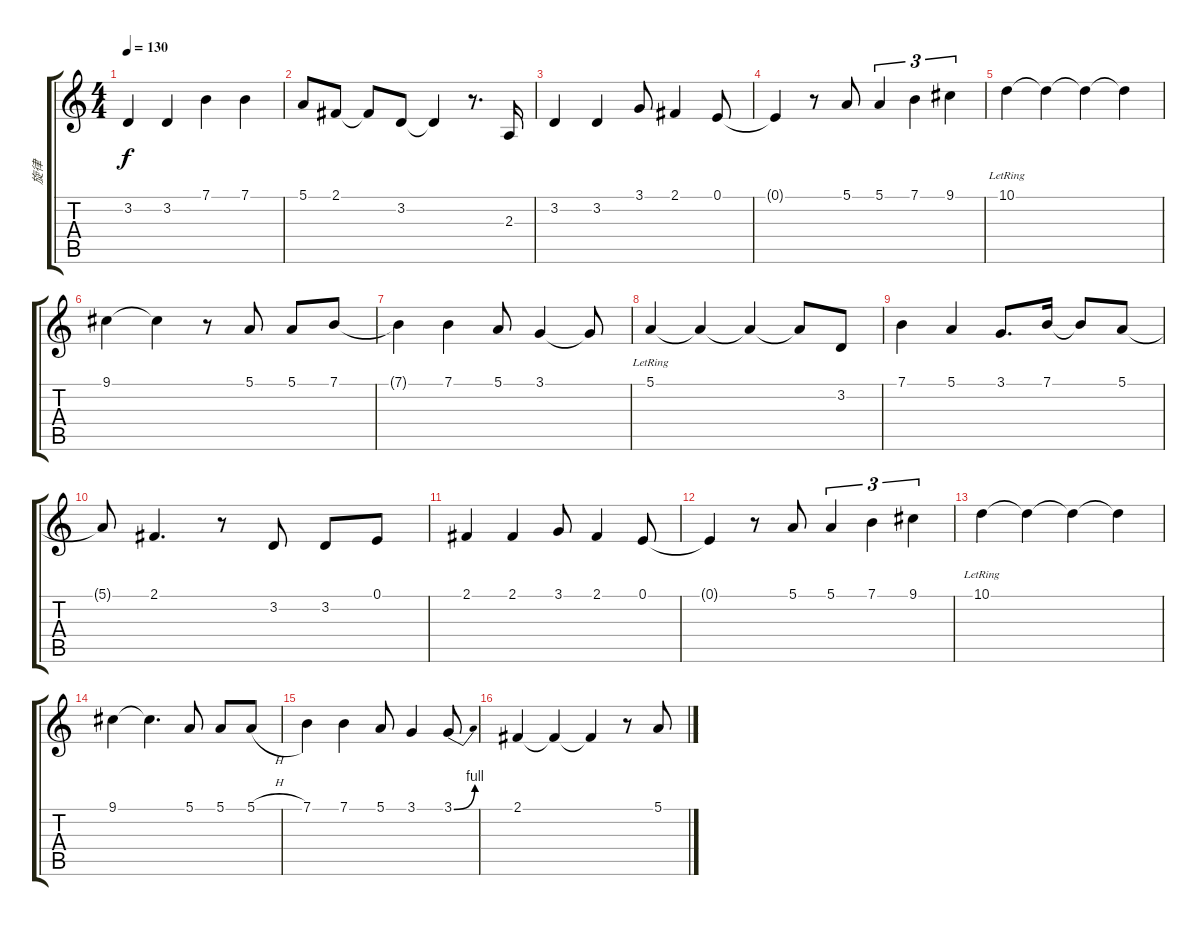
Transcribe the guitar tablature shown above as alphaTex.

\track ("旋律" "旋律") {instrument baritonesax}
\staff {score tabs}
\tuning (E4 B3 G3 D3 A2 E2) {hide}
\ts (4 4)
\tempo 130
\clef g2
\ks c
3.2.4{dy f} 3.2.4 7.1.4 7.1.4 |
5.1.8 2.1.8 2.1{t}.8 3.2.8 3.2{t}.4 r.8{d} 2.3.16 |
3.2.4 3.2.4 3.1.8 2.1.4 0.1.8 |
0.1{t}.4 r.8 5.1.8 5.1.4{tu (3 2)} 7.1.4{tu (3 2)} 9.1.4{tu (3 2)} |
10.1{lr}.4 10.1{t}.4 10.1{t}.4 10.1{t}.4 |
9.1.4 9.1{t}.4 r.8 5.1.8 5.1.8 7.1.8 |
7.1{t}.4 7.1.4 5.1.8 3.1.4 3.1{t}.8 |
5.1{lr}.4 5.1{t}.4 5.1{t}.4 5.1{t}.8 3.2.8 |
7.1.4 5.1.4 3.1.8{d} 7.1.16 7.1{t}.8 5.1.8 |
5.1{t}.8 2.1.4{d} r.8 3.2.8 3.2.8 0.1.8 |
2.1.4 2.1.4 3.1.8 2.1.4 0.1.8 |
0.1{t}.4 r.8 5.1.8 5.1.4{tu (3 2)} 7.1.4{tu (3 2)} 9.1.4{tu (3 2)} |
10.1{lr}.4 10.1{t}.4 10.1{t}.4 10.1{t}.4 |
9.1.4 9.1{t}.4{d} 5.1.8 5.1.8 5.1{h}.8 |
7.1.4 7.1.4 5.1.8 3.1.4 3.1{be (bend 0 0 60 4)}.8 |
2.1.4 2.1{t}.4 2.1{t}.4 r.8 5.1.8
